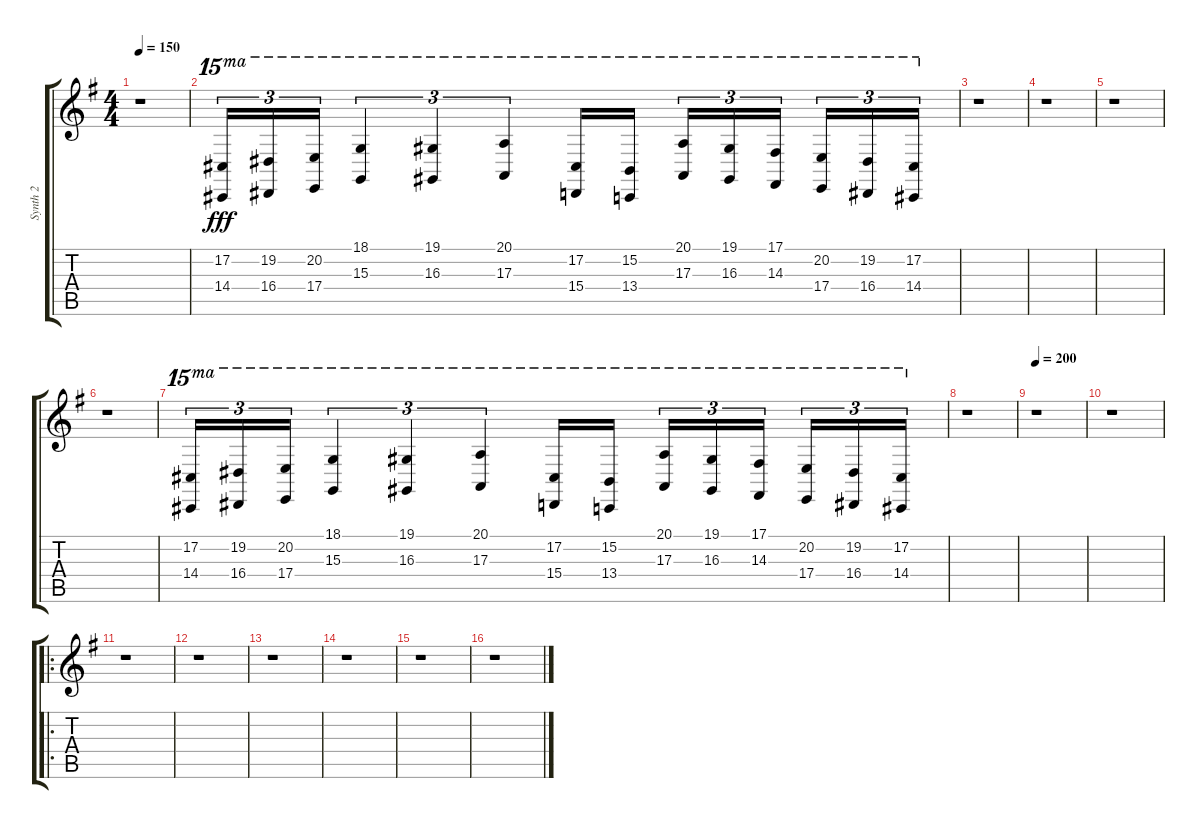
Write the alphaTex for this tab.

\track ("Synth 2" "Synth 2") {instrument orchestrahit}
\staff {score tabs}
\tuning (Db4 Ab3 E3 B2 Gb2 Db2) {hide}
\ts (4 4)
\tempo 150
\clef g2
\ks g
r.1{dy f} |
(17.2 14.4).16{tu (3 2) ot 15ma dy fff} (19.2 16.4).16{tu (3 2) ot 15ma} (20.2 17.4).16{tu (3 2) ot 15ma} (18.1 15.3).4{tu (3 2) ot 15ma} (19.1 16.3).4{tu (3 2) ot 15ma} (20.1 17.3).4{tu (3 2) ot 15ma} (17.2 15.4).16{ot 15ma} (15.2 13.4).16{ot 15ma} (20.1 17.3).16{tu (3 2) ot 15ma} (19.1 16.3).16{tu (3 2) ot 15ma} (17.1 14.3).16{tu (3 2) ot 15ma beam splitsecondary} (20.2 17.4).16{tu (3 2) ot 15ma} (19.2 16.4).16{tu (3 2) ot 15ma} (17.2 14.4).16{tu (3 2) ot 15ma} |
r.1 |
r.1 |
r.1 |
r.1 |
(17.2 14.4).16{tu (3 2) ot 15ma} (19.2 16.4).16{tu (3 2) ot 15ma} (20.2 17.4).16{tu (3 2) ot 15ma} (18.1 15.3).4{tu (3 2) ot 15ma} (19.1 16.3).4{tu (3 2) ot 15ma} (20.1 17.3).4{tu (3 2) ot 15ma} (17.2 15.4).16{ot 15ma} (15.2 13.4).16{ot 15ma} (20.1 17.3).16{tu (3 2) ot 15ma} (19.1 16.3).16{tu (3 2) ot 15ma} (17.1 14.3).16{tu (3 2) ot 15ma beam splitsecondary} (20.2 17.4).16{tu (3 2) ot 15ma} (19.2 16.4).16{tu (3 2) ot 15ma} (17.2 14.4).16{tu (3 2) ot 15ma} |
r.1 |
\tempo 200
r.1 |
r.1 |
\ro
r.1 |
r.1 |
r.1 |
r.1 |
r.1 |
r.1
